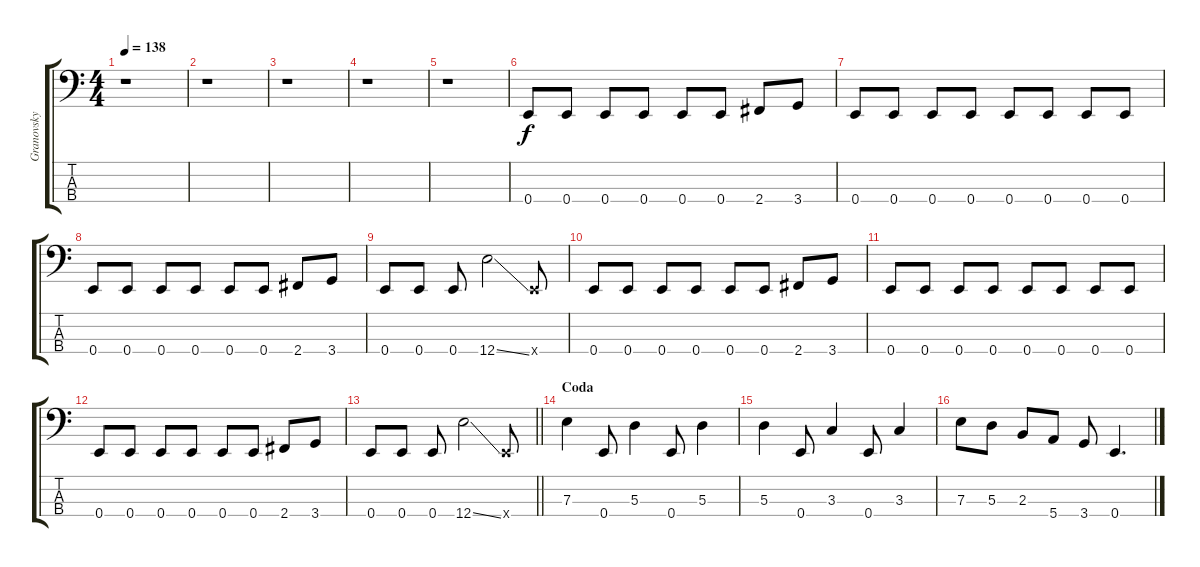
\track ("Granovsky" "Granovsky") {instrument electricbassfinger}
\staff {score tabs}
\tuning (G2 D2 A1 E1) {hide}
\ts (4 4)
\tempo 138
\clef f4
\ks c
r.1{dy f} |
r.1 |
r.1 |
r.1 |
r.1 |
0.4.8 0.4.8 0.4.8 0.4.8 0.4.8 0.4.8 2.4.8 3.4.8 |
0.4.8 0.4.8 0.4.8 0.4.8 0.4.8 0.4.8 0.4.8 0.4.8 |
0.4.8 0.4.8 0.4.8 0.4.8 0.4.8 0.4.8 2.4.8 3.4.8 |
0.4.8 0.4.8 0.4.8 12.4{ss}.2 0.4{x}.8 |
0.4.8 0.4.8 0.4.8 0.4.8 0.4.8 0.4.8 2.4.8 3.4.8 |
0.4.8 0.4.8 0.4.8 0.4.8 0.4.8 0.4.8 0.4.8 0.4.8 |
0.4.8 0.4.8 0.4.8 0.4.8 0.4.8 0.4.8 2.4.8 3.4.8 |
\barLineRight lightlight
0.4.8 0.4.8 0.4.8 12.4{ss}.2 0.4{x}.8 |
\section ("" "Coda")
7.3.4 0.4.8 5.3.4 0.4.8 5.3.4 |
5.3.4 0.4.8 3.3.4 0.4.8 3.3.4 |
7.3.8 5.3.8 2.3.8 5.4.8 3.4.8 0.4.4{d}
